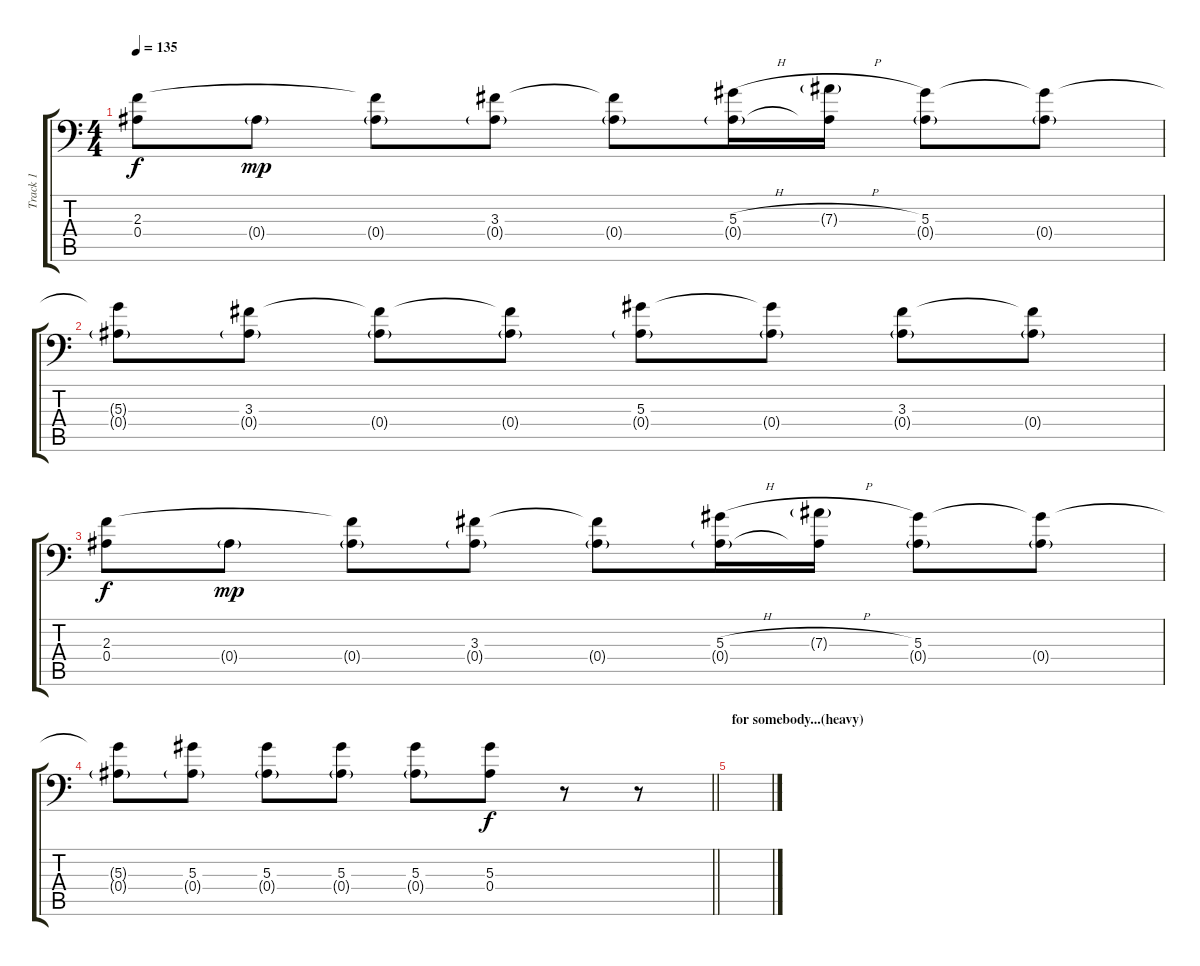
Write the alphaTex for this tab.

\track ("Track 1" "Track 1") {instrument electricguitarjazz}
\staff {score tabs}
\tuning (C4 G3 Eb3 Bb2 F2 Bb1) {hide}
\ts (4 4)
\tempo 135
\clef f4
\ks c
(2.3 0.4).8{dy f} 0.4{g}.8{dy mp} (2.3{t} 0.4{g}).8 (3.3 0.4{g}).8 (3.3{t} 0.4{g}).8 (5.3{h} 0.4{g}).16 (7.3{h g} 0.4{t}).16 (5.3 0.4{g}).8 (5.3{t} 0.4{g}).8 |
(5.3{t} 0.4{g}).8 (3.3 0.4{g}).8 (3.3{t} 0.4{g}).8 (3.3{t} 0.4{g}).8 (5.3 0.4{g}).8 (5.3{t} 0.4{g}).8 (3.3 0.4{g}).8 (3.3{t} 0.4{g}).8 |
(2.3 0.4).8{dy f} 0.4{g}.8{dy mp} (2.3{t} 0.4{g}).8 (3.3 0.4{g}).8 (3.3{t} 0.4{g}).8 (5.3{h} 0.4{g}).16 (7.3{h g} 0.4{t}).16 (5.3 0.4{g}).8 (5.3{t} 0.4{g}).8 |
\barLineRight lightlight
(5.3{t} 0.4{g}).8 (5.3 0.4{g}).8 (5.3 0.4{g}).8 (5.3 0.4{g}).8 (5.3 0.4{g}).8 (5.3 0.4).8{dy f} r.8 r.8 |
\section ("" "for somebody...(heavy)")
